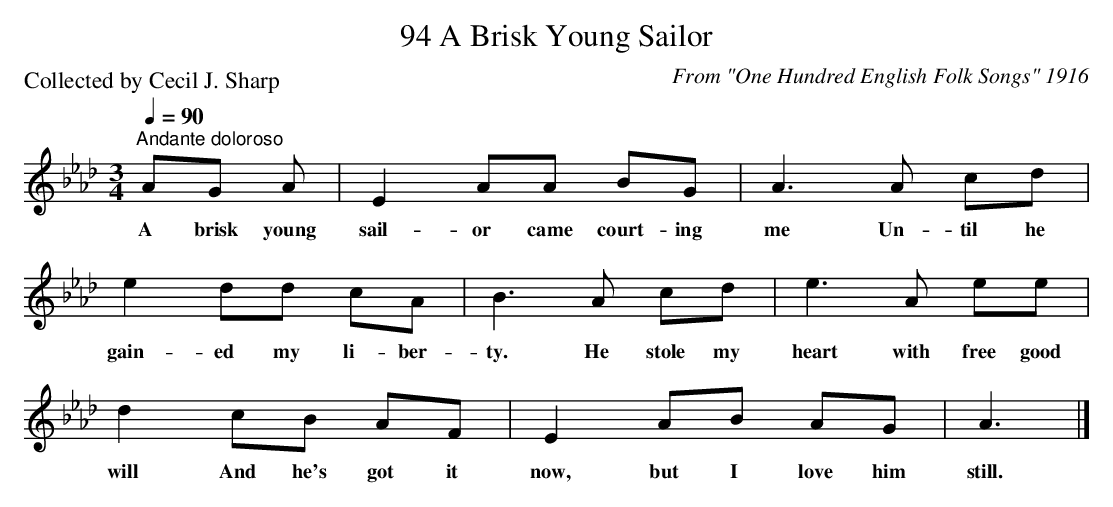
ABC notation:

X:1
T:94 A Brisk Young Sailor
C:From "One Hundred English Folk Songs" 1916
P:Collected by Cecil J. Sharp
Q:1/4=90
L:1/8
M:3/4
K:Ab
"^Andante doloroso" AG A | E2 AA BG | A3 A cd |$ e2 dd cA | B3 A cd | e3 A ee |$ d2 cB AF |
w: A brisk young|sail- or came court- ing|me Un- til he|gain- ed my li- ber-|ty. He stole my|heart with free good|will And he's got it|
E2 AB AG | A3 |]
w: now, but I love him|still.|
